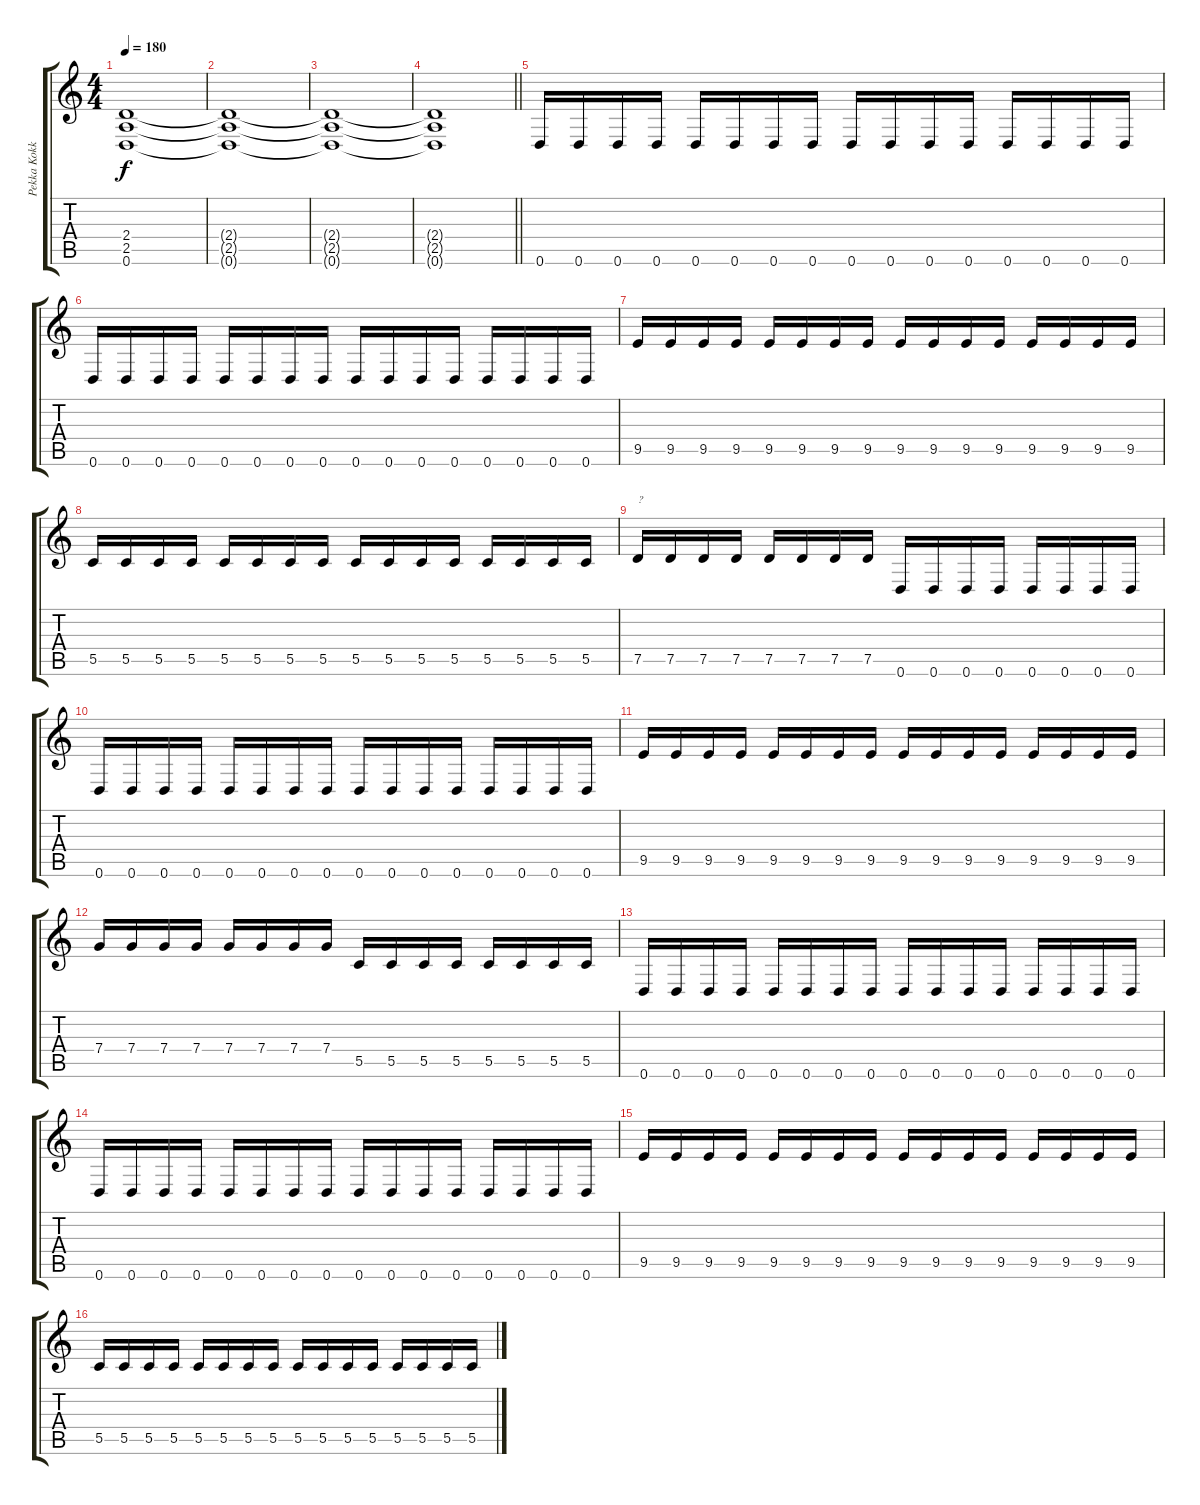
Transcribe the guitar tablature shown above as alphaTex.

\track ("Pekka Kokko - Rythm Guitar" "Pekka Kokk") {instrument distortionguitar}
\staff {score tabs}
\tuning (D4 A3 F3 C3 G2 D2) {hide}
\ts (4 4)
\tempo 180
\clef g2
\ks c
(2.4 2.5 0.6).1{dy f} |
(2.4{t} 2.5{t} 0.6{t}).1 |
(2.4{t} 2.5{t} 0.6{t}).1 |
\barLineRight lightlight
(2.4{t} 2.5{t} 0.6{t}).1 |
\section ("" "")
0.6.16 0.6.16 0.6.16 0.6.16 0.6.16 0.6.16 0.6.16 0.6.16 0.6.16 0.6.16 0.6.16 0.6.16 0.6.16 0.6.16 0.6.16 0.6.16 |
0.6.16 0.6.16 0.6.16 0.6.16 0.6.16 0.6.16 0.6.16 0.6.16 0.6.16 0.6.16 0.6.16 0.6.16 0.6.16 0.6.16 0.6.16 0.6.16 |
9.5.16 9.5.16 9.5.16 9.5.16 9.5.16 9.5.16 9.5.16 9.5.16 9.5.16 9.5.16 9.5.16 9.5.16 9.5.16 9.5.16 9.5.16 9.5.16 |
5.5.16 5.5.16 5.5.16 5.5.16 5.5.16 5.5.16 5.5.16 5.5.16 5.5.16 5.5.16 5.5.16 5.5.16 5.5.16 5.5.16 5.5.16 5.5.16 |
7.5.16{txt "?"} 7.5.16 7.5.16 7.5.16 7.5.16 7.5.16 7.5.16 7.5.16 0.6.16 0.6.16 0.6.16 0.6.16 0.6.16 0.6.16 0.6.16 0.6.16 |
0.6.16 0.6.16 0.6.16 0.6.16 0.6.16 0.6.16 0.6.16 0.6.16 0.6.16 0.6.16 0.6.16 0.6.16 0.6.16 0.6.16 0.6.16 0.6.16 |
9.5.16 9.5.16 9.5.16 9.5.16 9.5.16 9.5.16 9.5.16 9.5.16 9.5.16 9.5.16 9.5.16 9.5.16 9.5.16 9.5.16 9.5.16 9.5.16 |
7.4.16 7.4.16 7.4.16 7.4.16 7.4.16 7.4.16 7.4.16 7.4.16 5.5.16 5.5.16 5.5.16 5.5.16 5.5.16 5.5.16 5.5.16 5.5.16 |
0.6.16 0.6.16 0.6.16 0.6.16 0.6.16 0.6.16 0.6.16 0.6.16 0.6.16 0.6.16 0.6.16 0.6.16 0.6.16 0.6.16 0.6.16 0.6.16 |
0.6.16 0.6.16 0.6.16 0.6.16 0.6.16 0.6.16 0.6.16 0.6.16 0.6.16 0.6.16 0.6.16 0.6.16 0.6.16 0.6.16 0.6.16 0.6.16 |
9.5.16 9.5.16 9.5.16 9.5.16 9.5.16 9.5.16 9.5.16 9.5.16 9.5.16 9.5.16 9.5.16 9.5.16 9.5.16 9.5.16 9.5.16 9.5.16 |
5.5.16 5.5.16 5.5.16 5.5.16 5.5.16 5.5.16 5.5.16 5.5.16 5.5.16 5.5.16 5.5.16 5.5.16 5.5.16 5.5.16 5.5.16 5.5.16
